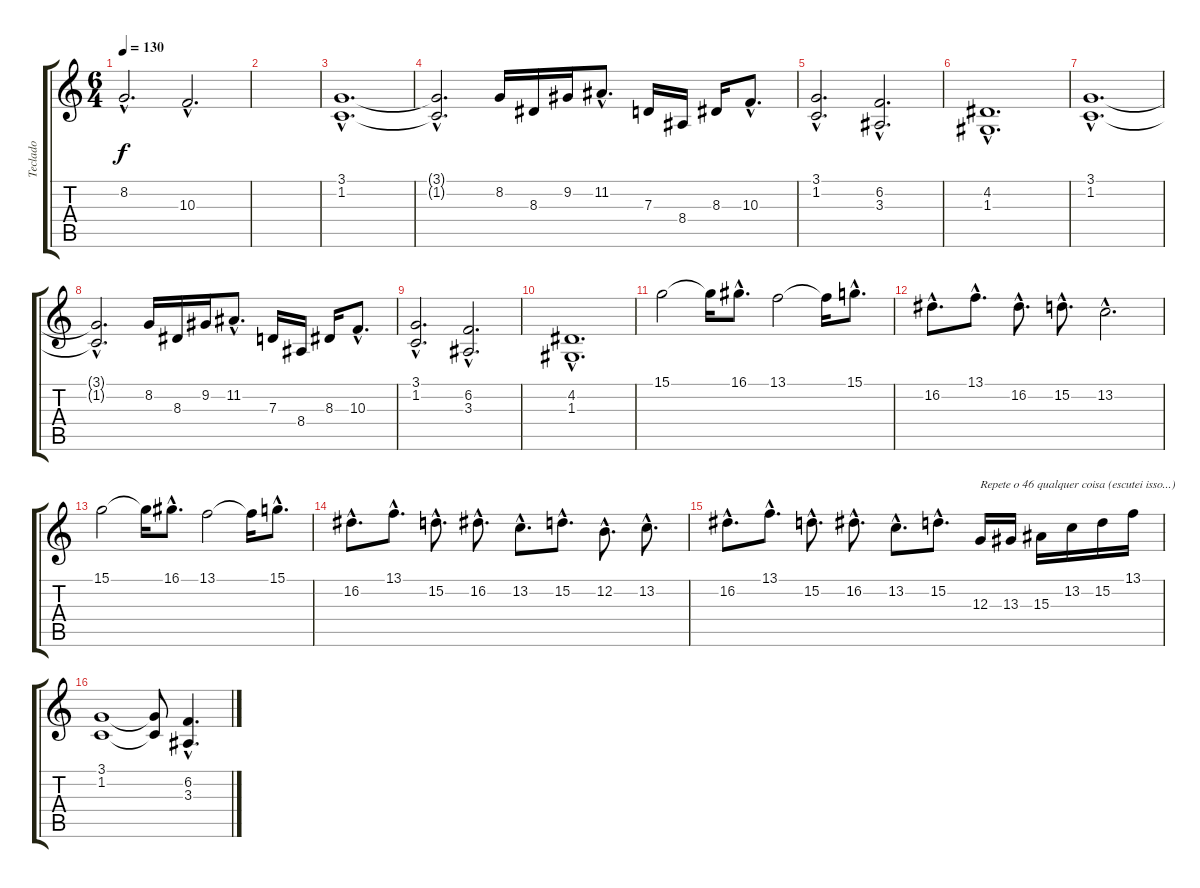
\track ("Teclado" "Teclado") {instrument stringensemble1}
\staff {score tabs}
\tuning (E4 B3 G3 D3 A2 E2) {hide}
\ts (6 4)
\tempo 130
\clef g2
\ks c
8.2{hac}.2{d dy f} 10.3{hac}.2{d} |
|
(3.1{hac} 1.2{hac}).1{d} |
(3.1{hac t} 1.2{hac t}).2{d} 8.2.16 8.3.16 9.2.16 11.2{hac}.8{d} 7.3.16 8.4.16 8.3.16 10.3{hac}.8{d} |
(3.1{hac} 1.2{hac}).2{d} (6.2{hac} 3.3{hac}).2{d} |
(4.2{hac} 1.3{hac}).1{d} |
(3.1{hac} 1.2{hac}).1{d} |
(3.1{hac t} 1.2{hac t}).2{d} 8.2.16 8.3.16 9.2.16 11.2{hac}.8{d} 7.3.16 8.4.16 8.3.16 10.3{hac}.8{d} |
(3.1{hac} 1.2{hac}).2{d} (6.2{hac} 3.3{hac}).2{d} |
(4.2{hac} 1.3{hac}).1{d} |
15.1.2 15.1{t}.16 16.1{hac}.8{d} 13.1.2 13.1{t}.16 15.1{hac}.8{d} |
16.2{hac}.8{d} 13.1{hac}.8{d} 16.2{hac}.8{d} 15.2{hac}.8{d} 13.2{hac}.2{d} |
15.1.2 15.1{t}.16 16.1{hac}.8{d} 13.1.2 13.1{t}.16 15.1{hac}.8{d} |
16.2{hac}.8{d} 13.1{hac}.8{d} 15.2{hac}.8{d} 16.2{hac}.8{d} 13.2{hac}.8{d} 15.2{hac}.8{d} 12.2{hac}.8{d} 13.2{hac}.8{d} |
16.2{hac}.8{d} 13.1{hac}.8{d} 15.2{hac}.8{d} 16.2{hac}.8{d} 13.2{hac}.8{d} 15.2{hac}.8{d} 12.3.16{txt "Repete o 46 qualquer coisa (escutei isso...)"} 13.3.16 15.3.16 13.2.16 15.2.16 13.1.16 |
(3.1 1.2).1 (3.1{t} 1.2{t}).8 (6.2{hac} 3.3{hac}).4{d}
